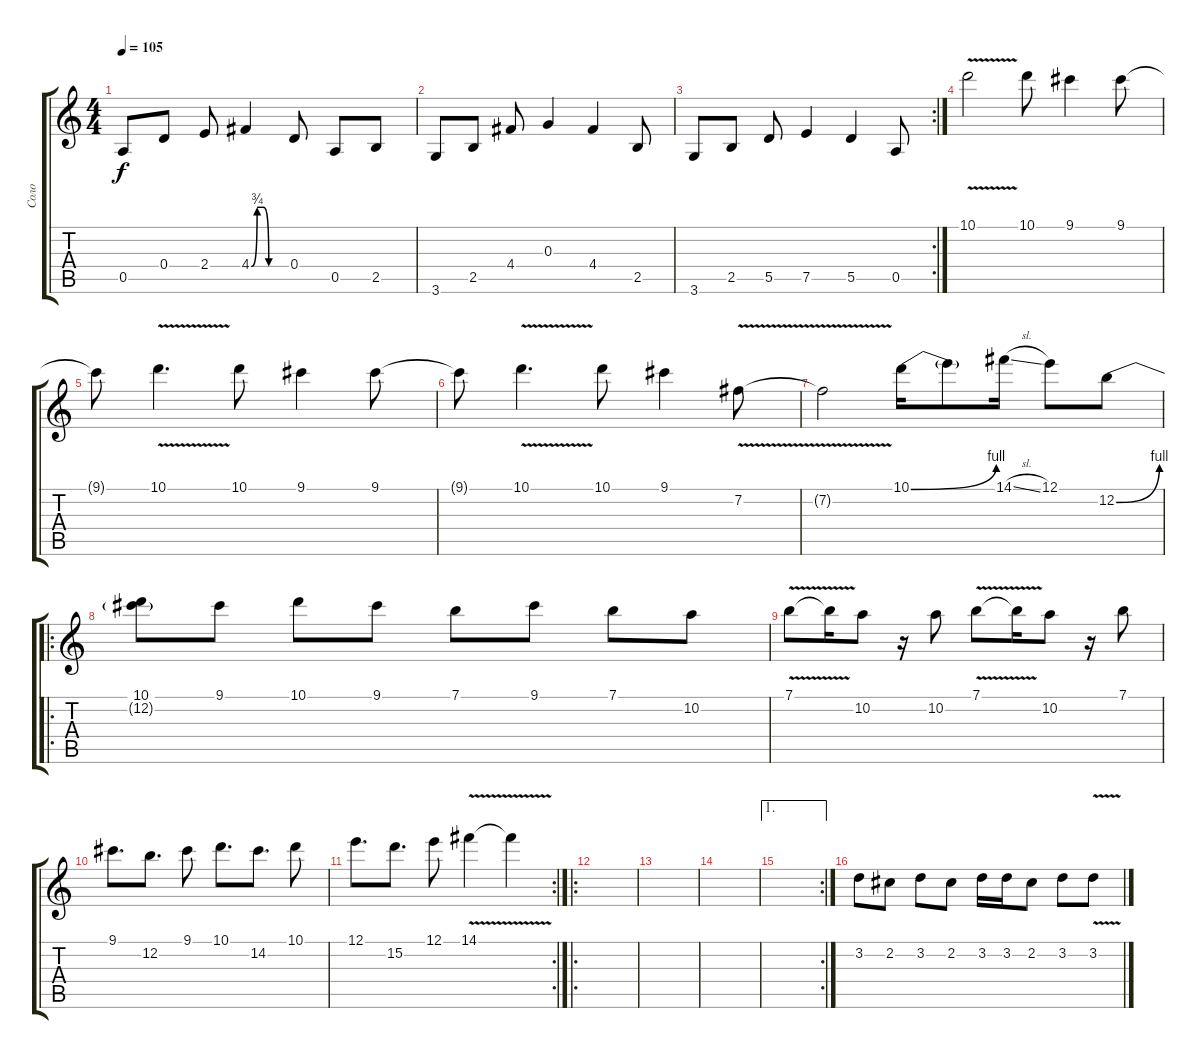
\track ("Соло" "Соло") {instrument acousticguitarnylon}
\staff {score tabs}
\tuning (E4 B3 G3 D3 A2 E2) {hide}
\ts (4 4)
\tempo 105
\clef g2
\ks c
0.5.8{dy f} 0.4.8 2.4.8 4.4{be (custom 0 0 10 3 20 3 30 0 60 0)}.4 0.4.8 0.5.8 2.5.8 |
3.6.8 2.5.8 4.4.8 0.3.4 4.4.4 2.5.8 |
\rc 2
3.6.8 2.5.8 5.5.8 7.5.4 5.5.4 0.5.8 |
10.1{v}.2{volume 10} 10.1.8 9.1.4 9.1.8 |
9.1{t}.8 10.1{v}.4{d} 10.1.8 9.1.4 9.1.8 |
9.1{t}.8 10.1{v}.4{d} 10.1.8 9.1.4 7.2{v}.8 |
7.2{t}.2 10.1{be (bend 0 0 60 4)}.16 10.1{t}.8 14.1{sl}.16 12.1.8 12.2{be (bend 0 0 60 4)}.8 |
\ro
(10.1 12.2{t}).8{volume 10} 9.1.8 10.1.8 9.1.8 7.1.8 9.1.8 7.1.8 10.2.8 |
7.1{v}.8 7.1{t}.16 10.2.8 r.16 10.2.8 7.1{v}.8 7.1{t}.16 10.2.8 r.16 7.1.8 |
9.1.8{d} 12.2.8{d} 9.1.8 10.1.8{d} 14.2.8{d} 10.1.8 |
\rc 2
12.1.8{d} 15.2.8{d} 12.1.8 14.1{v}.4 14.1{t}.4 |
\ro
|
|
|
\ae 1
\rc 2
|
3.2.8 2.2.8 3.2.8 2.2.8 3.2.16 3.2.16 2.2.8 3.2.8 3.2{v}.8
